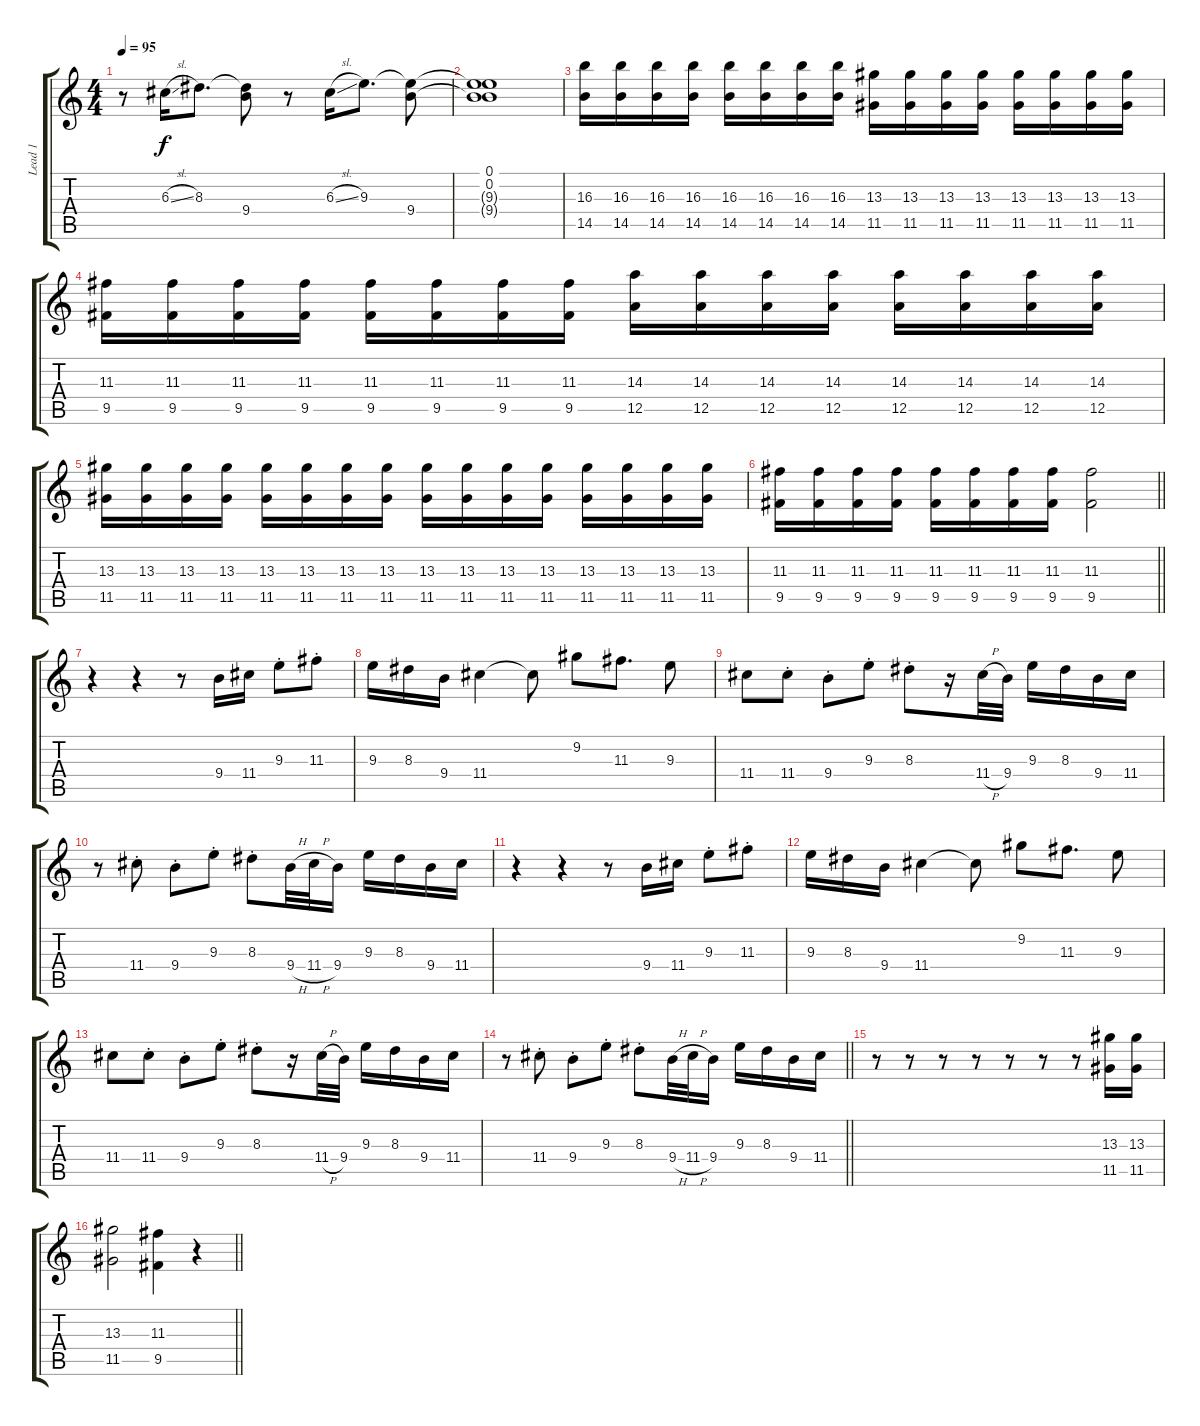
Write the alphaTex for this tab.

\track ("Lead 1" "Lead 1") {instrument overdrivenguitar}
\staff {score tabs}
\tuning (E4 B3 G3 D3 A2 D2) {hide}
\ts (4 4)
\tempo 95
\clef g2
\ks c
r.8{dy f} 6.3{sl}.16 8.3.8{d} (8.3{t} 9.4).8 r.8 6.3{sl}.16 9.3.8{d} (9.3{t} 9.4).8 |
(0.1 0.2 9.3{t} 9.4{t}).1 |
(16.3 14.5).16 (16.3 14.5).16 (16.3 14.5).16 (16.3 14.5).16 (16.3 14.5).16 (16.3 14.5).16 (16.3 14.5).16 (16.3 14.5).16 (13.3 11.5).16 (13.3 11.5).16 (13.3 11.5).16 (13.3 11.5).16 (13.3 11.5).16 (13.3 11.5).16 (13.3 11.5).16 (13.3 11.5).16 |
(11.3 9.5).16 (11.3 9.5).16 (11.3 9.5).16 (11.3 9.5).16 (11.3 9.5).16 (11.3 9.5).16 (11.3 9.5).16 (11.3 9.5).16 (14.3 12.5).16 (14.3 12.5).16 (14.3 12.5).16 (14.3 12.5).16 (14.3 12.5).16 (14.3 12.5).16 (14.3 12.5).16 (14.3 12.5).16 |
(13.3 11.5).16 (13.3 11.5).16 (13.3 11.5).16 (13.3 11.5).16 (13.3 11.5).16 (13.3 11.5).16 (13.3 11.5).16 (13.3 11.5).16 (13.3 11.5).16 (13.3 11.5).16 (13.3 11.5).16 (13.3 11.5).16 (13.3 11.5).16 (13.3 11.5).16 (13.3 11.5).16 (13.3 11.5).16 |
\barLineRight lightlight
(11.3 9.5).16 (11.3 9.5).16 (11.3 9.5).16 (11.3 9.5).16 (11.3 9.5).16 (11.3 9.5).16 (11.3 9.5).16 (11.3 9.5).16 (11.3 9.5).2 |
r.4 r.4 r.8 9.4.16 11.4.16 9.3{st}.8 11.3{st}.8 |
9.3.16 8.3.16 9.4.16 11.4.4 11.4{t}.8 9.2.8 11.3.8{d} 9.3.8 |
11.4.8 11.4{st}.8 9.4{st}.8 9.3{st}.8 8.3{st}.8 r.16 11.4{h}.32 9.4.32 9.3.16 8.3.16 9.4.16 11.4.16 |
r.8 11.4{st}.8 9.4{st}.8 9.3{st}.8 8.3{st}.8 9.4{h}.32 11.4{h}.32 9.4.16 9.3.16 8.3.16 9.4.16 11.4.16 |
r.4 r.4 r.8 9.4.16 11.4.16 9.3{st}.8 11.3{st}.8 |
9.3.16 8.3.16 9.4.16 11.4.4 11.4{t}.8 9.2.8 11.3.8{d} 9.3.8 |
11.4.8 11.4{st}.8 9.4{st}.8 9.3{st}.8 8.3{st}.8 r.16 11.4{h}.32 9.4.32 9.3.16 8.3.16 9.4.16 11.4.16 |
\barLineRight lightlight
r.8 11.4{st}.8 9.4{st}.8 9.3{st}.8 8.3{st}.8 9.4{h}.32 11.4{h}.32 9.4.16 9.3.16 8.3.16 9.4.16 11.4.16 |
r.8 r.8 r.8 r.8 r.8 r.8 r.8 (13.3 11.5).16 (13.3 11.5).16 |
\barLineRight lightlight
(13.3 11.5).2 (11.3 9.5).4 r.4
